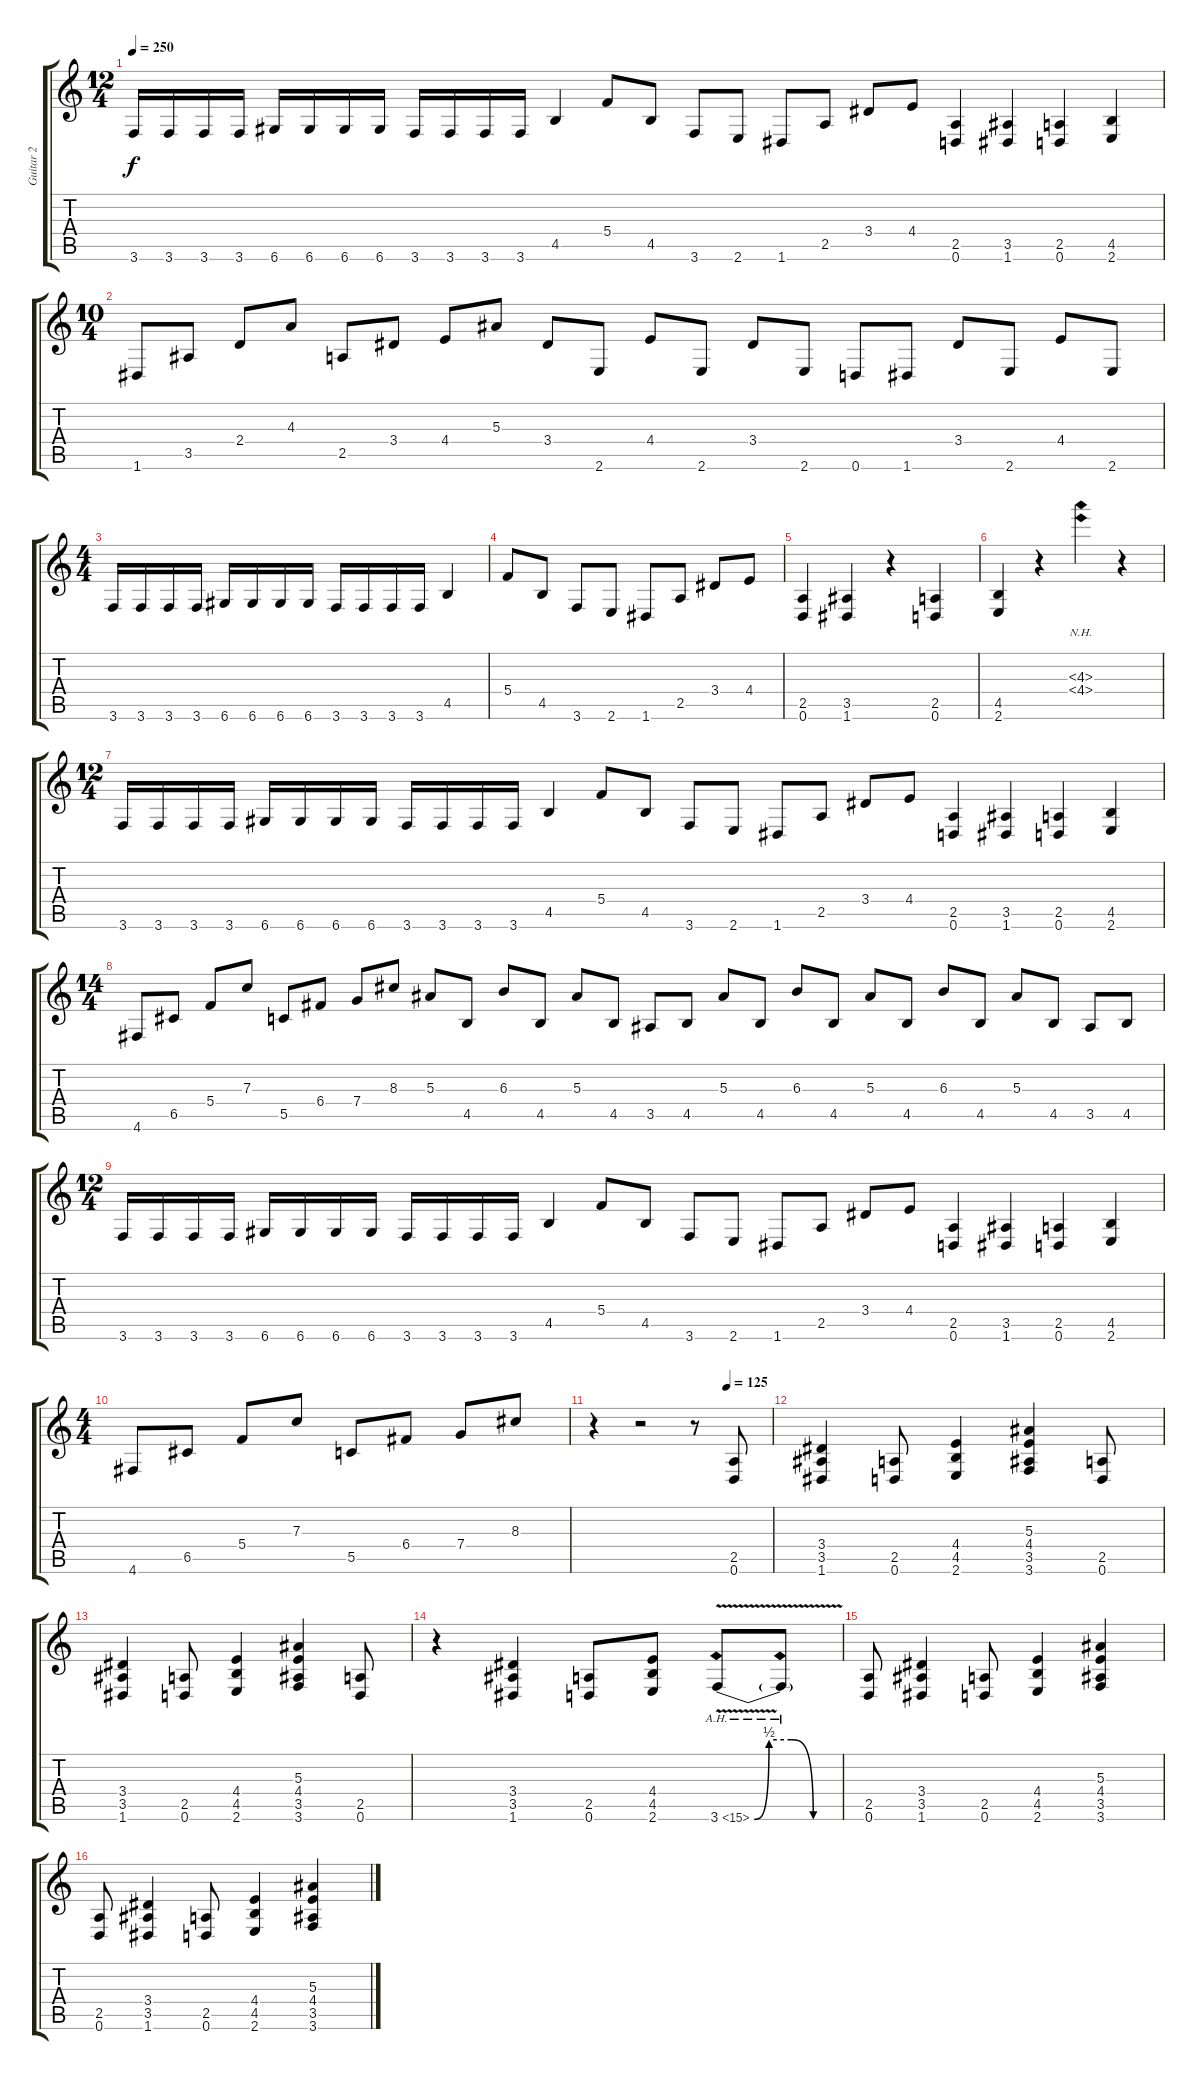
\track ("Guitar 2" "Guitar 2") {instrument distortionguitar}
\staff {score tabs}
\tuning (D4 A3 F3 C3 G2 D2) {hide}
\ts (12 4)
\tempo 250
\clef g2
\ks c
3.6.16{dy f instrument distortionguitar} 3.6.16 3.6.16 3.6.16 6.6.16 6.6.16 6.6.16 6.6.16 3.6.16 3.6.16 3.6.16 3.6.16 4.5.4 5.4.8 4.5.8 3.6.8 2.6.8 1.6.8 2.5.8 3.4.8 4.4.8 (2.5 0.6).4 (3.5 1.6).4 (2.5 0.6).4 (4.5 2.6).4 |
\ts (10 4)
1.6.8 3.5.8 2.4.8 4.3.8 2.5.8 3.4.8 4.4.8 5.3.8 3.4.8 2.6.8 4.4.8 2.6.8 3.4.8 2.6.8 0.6.8 1.6.8 3.4.8 2.6.8 4.4.8 2.6.8 |
\ts (4 4)
3.6.16 3.6.16 3.6.16 3.6.16 6.6.16 6.6.16 6.6.16 6.6.16 3.6.16 3.6.16 3.6.16 3.6.16 4.5.4 |
5.4.8 4.5.8 3.6.8 2.6.8 1.6.8 2.5.8 3.4.8 4.4.8 |
(2.5 0.6).4 (3.5 1.6).4 r.4 (2.5 0.6).4 |
(4.5 2.6).4 r.4 (4.3{nh} 4.4{nh}).4 r.4 |
\ts (12 4)
3.6.16 3.6.16 3.6.16 3.6.16 6.6.16 6.6.16 6.6.16 6.6.16 3.6.16 3.6.16 3.6.16 3.6.16 4.5.4 5.4.8 4.5.8 3.6.8 2.6.8 1.6.8 2.5.8 3.4.8 4.4.8 (2.5 0.6).4 (3.5 1.6).4 (2.5 0.6).4 (4.5 2.6).4 |
\ts (14 4)
4.6.8 6.5.8 5.4.8 7.3.8 5.5.8 6.4.8 7.4.8 8.3.8 5.3.8 4.5.8 6.3.8 4.5.8 5.3.8 4.5.8 3.5.8 4.5.8 5.3.8 4.5.8 6.3.8 4.5.8 5.3.8 4.5.8 6.3.8 4.5.8 5.3.8 4.5.8 3.5.8 4.5.8 |
\ts (12 4)
3.6.16 3.6.16 3.6.16 3.6.16 6.6.16 6.6.16 6.6.16 6.6.16 3.6.16 3.6.16 3.6.16 3.6.16 4.5.4 5.4.8 4.5.8 3.6.8 2.6.8 1.6.8 2.5.8 3.4.8 4.4.8 (2.5 0.6).4 (3.5 1.6).4 (2.5 0.6).4 (4.5 2.6).4 |
\ts (4 4)
4.6.8 6.5.8 5.4.8 7.3.8 5.5.8 6.4.8 7.4.8 8.3.8 |
\tempo (125 0.75)
r.4 r.2 r.8 (2.5 0.6).8 |
(3.4 3.5 1.6).4 (2.5 0.6).8 (4.4 4.5 2.6).4 (5.3 4.4 3.5 3.6).4 (2.5 0.6).8 |
(3.4 3.5 1.6).4 (2.5 0.6).8 (4.4 4.5 2.6).4 (5.3 4.4 3.5 3.6).4 (2.5 0.6).8 |
r.4 (3.4 3.5 1.6).4 (2.5 0.6).8 (4.4 4.5 2.6).8 3.6{be (custom 0 0 10 2 25 2 40 0 60 0) ah 12 v}.8 3.6{ah 12 t}.8 |
(2.5 0.6).8 (3.4 3.5 1.6).4 (2.5 0.6).8 (4.4 4.5 2.6).4 (5.3 4.4 3.5 3.6).4 |
(2.5 0.6).8 (3.4 3.5 1.6).4 (2.5 0.6).8 (4.4 4.5 2.6).4 (5.3 4.4 3.5 3.6).4
